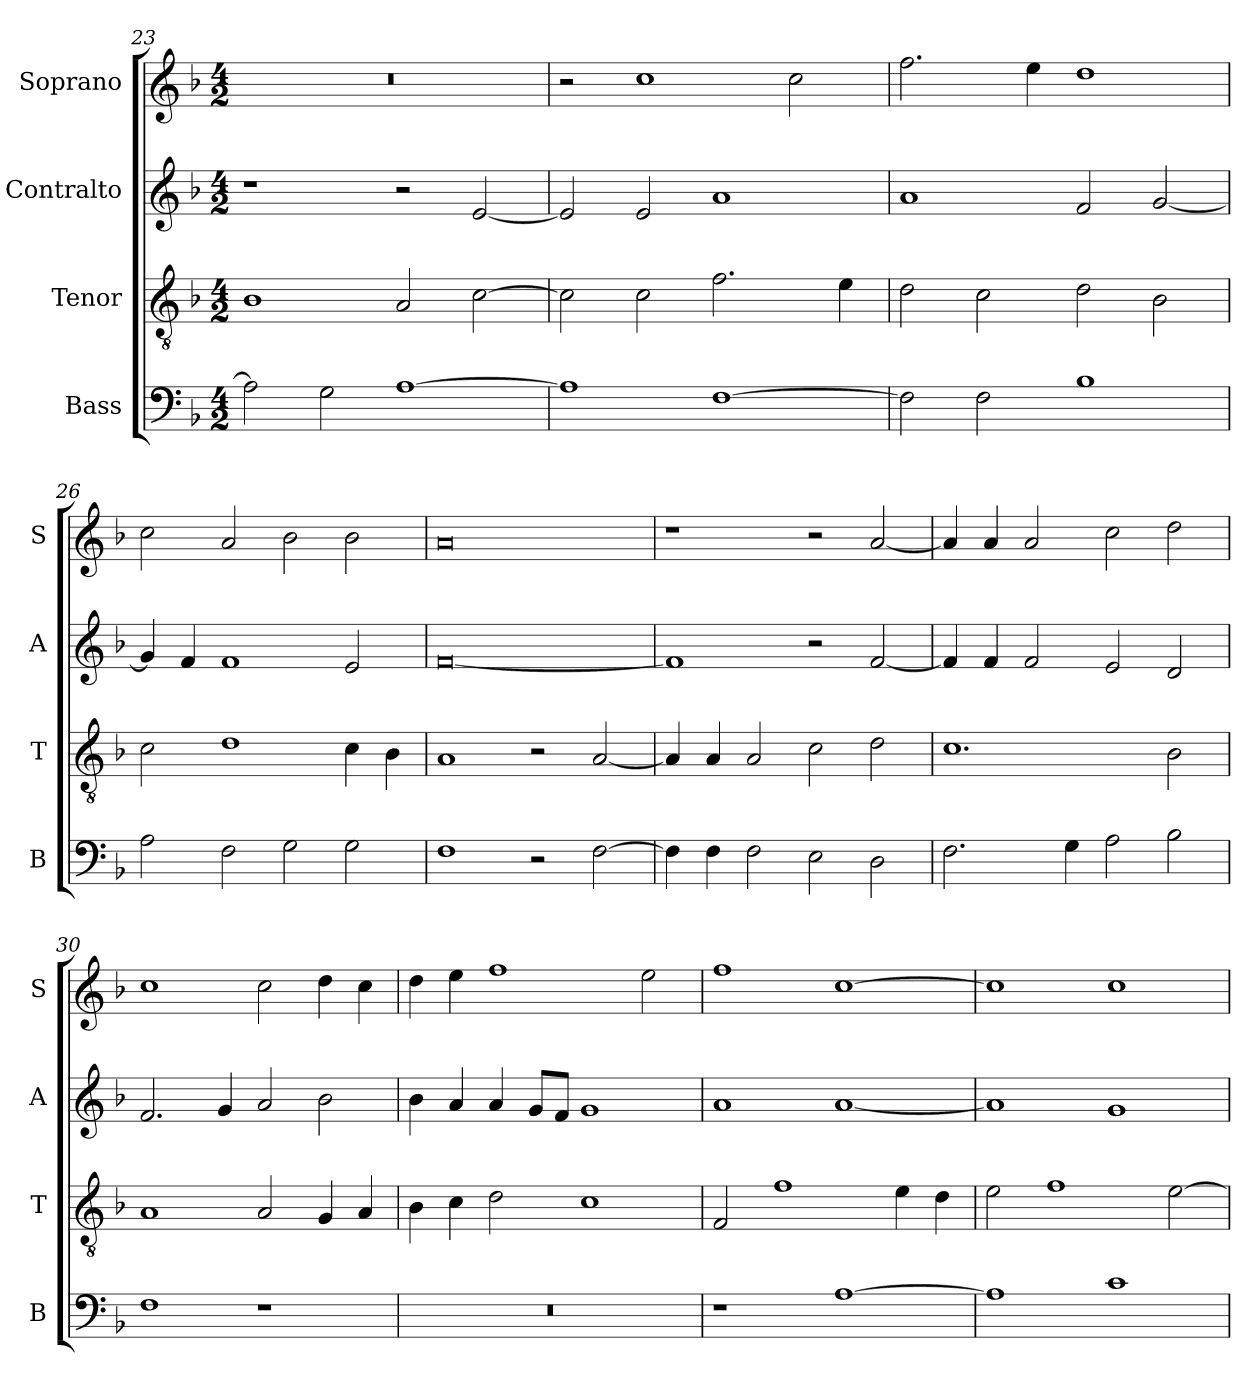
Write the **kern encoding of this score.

**kern	**kern	**kern	**kern
*part4	*part3	*part2	*part1
*staff4	*staff3	*staff2	*staff1
*I"Bass	*I"Tenor	*I"Contralto	*I"Soprano
*I'B	*I'T	*I'A	*I'S
*clefF4	*clefGv2	*clefG2	*clefG2
*k[b-]	*k[b-]	*k[b-]	*k[b-]
*D:aeo	*D:aeo	*D:aeo	*D:aeo
*M4/2	*M4/2	*M4/2	*M4/2
=23	=23	=23	=23
2A]	1B-	1r	0r
2G	.	.	.
[1A	2A	2r	.
.	[2c	[2e	.
=24	=24	=24	=24
1A]	2c]	2e]	2r
.	2c	2e	1cc
[1F	2.f	1a	.
.	.	.	2cc
.	4e	.	.
=25	=25	=25	=25
2F]	2d	1a	2.ff
2F	2c	.	.
.	.	.	4ee
1B-	2d	2f	1dd
.	2B-	[2g	.
=26	=26	=26	=26
2A	2c	4g]	2cc
.	.	4f	.
2F	1d	1f	2a
2G	.	.	2b-
2G	4c	2e	2b-
.	4B-	.	.
=27	=27	=27	=27
1F	1A	[0f	0a
2r	2r	.	.
[2F	[2A	.	.
=28	=28	=28	=28
4F]	4A]	1f]	1r
4F	4A	.	.
2F	2A	.	.
2E	2c	2r	2r
2D	2d	[2f	[2a
=29	=29	=29	=29
2.F	1.c	4f]	4a]
.	.	4f	4a
.	.	2f	2a
4G	.	.	.
2A	.	2e	2cc
2B-	2B-	2d	2dd
=30	=30	=30	=30
1F	1A	2.f	1cc
.	.	4g	.
1r	2A	2a	2cc
.	4G	2b-	4dd
.	4A	.	4cc
=31	=31	=31	=31
0r	4B-	4b-	4dd
.	4c	4a	4ee
.	2d	4a	1ff
.	.	8g/L	.
.	.	8f/J	.
.	1c	1g	.
.	.	.	2ee
=32	=32	=32	=32
1r	2F	1a	1ff
.	1f	.	.
[1A	.	[1a	[1cc
.	4e	.	.
.	4d	.	.
=33	=33	=33	=33
1A]	2e	1a]	1cc]
.	1f	.	.
1c	.	1g	1cc
.	[2e	.	.
=	=	=	=
*-	*-	*-	*-
